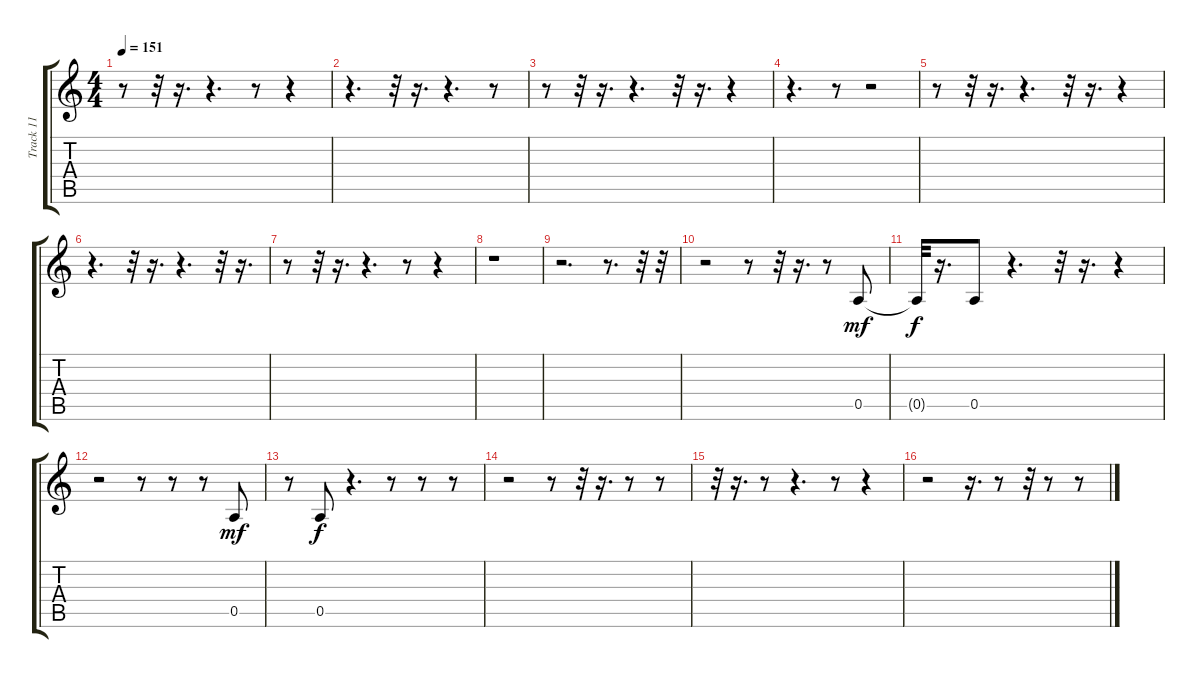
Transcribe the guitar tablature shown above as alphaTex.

\track ("Track 11" "Track 11") {instrument electricbasspick}
\staff {score tabs}
\tuning (E4 B3 G3 D3 A2 E2) {hide}
\ts (4 4)
\tempo 151
\clef g2
\ks c
r.8{dy f} r.32 r.16{d} r.4{d} r.8 r.4 |
r.4{d} r.32 r.16{d} r.4{d} r.8 |
r.8 r.32 r.16{d} r.4{d} r.32 r.16{d} r.4 |
r.4{d} r.8 r.2 |
r.8 r.32 r.16{d} r.4{d} r.32 r.16{d} r.4 |
r.4{d} r.32 r.16{d} r.4{d} r.32 r.16{d} |
r.8 r.32 r.16{d} r.4{d} r.8 r.4 |
r.1 |
r.2{d} r.8{d} r.32 r.32 |
r.2 r.8 r.32 r.16{d} r.8 0.5.8{dy mf} |
0.5{t}.32{dy f} r.16{d} 0.5.8 r.4{d} r.32 r.16{d} r.4 |
r.2 r.8 r.8 r.8 0.5.8{dy mf} |
r.8 0.5.8{dy f} r.4{d} r.8 r.8 r.8 |
r.2 r.8 r.32 r.16{d} r.8 r.8 |
r.32 r.16{d} r.8 r.4{d} r.8 r.4 |
r.2 r.16{d} r.8 r.32 r.8 r.8
